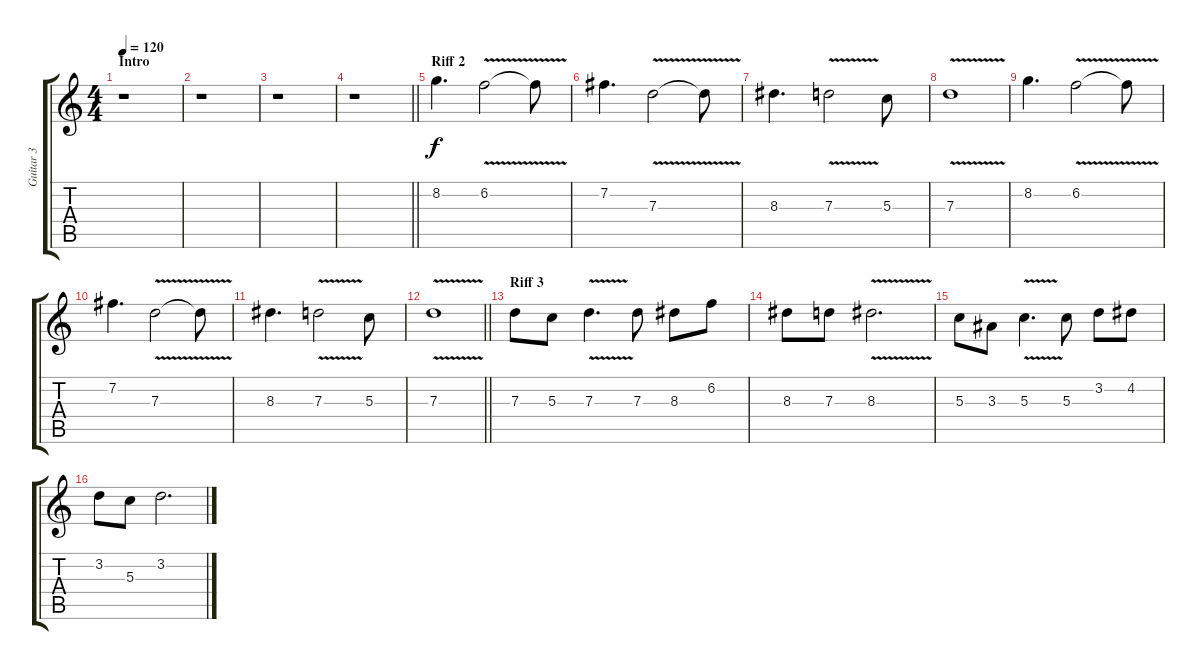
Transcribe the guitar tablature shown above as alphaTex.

\track ("Guitar 3" "Guitar 3") {instrument acousticguitarsteel}
\staff {score tabs}
\tuning (E4 B3 G3 D3 A2 E2) {hide}
\ts (4 4)
\section ("" "Intro")
\tempo 120
\clef g2
\ks c
r.1{dy f instrument acousticguitarsteel} |
r.1 |
r.1 |
\barLineRight lightlight
r.1 |
\section ("" "Riff 2")
8.2.4{d} 6.2{v}.2 6.2{t}.8 |
7.2.4{d} 7.3{v}.2 7.3{t}.8 |
8.3.4{d} 7.3{v}.2 5.3.8 |
7.3{v}.1 |
8.2.4{d} 6.2{v}.2 6.2{t}.8 |
7.2.4{d} 7.3{v}.2 7.3{t}.8 |
8.3.4{d} 7.3{v}.2 5.3.8 |
\barLineRight lightlight
7.3{v}.1 |
\section ("" "Riff 3")
7.3.8 5.3.8 7.3{v}.4{d} 7.3.8 8.3.8 6.2.8 |
8.3.8 7.3.8 8.3{v}.2{d} |
5.3.8 3.3.8 5.3{v}.4{d} 5.3.8 3.2.8 4.2.8 |
3.2.8 5.3.8 3.2.2{d}
